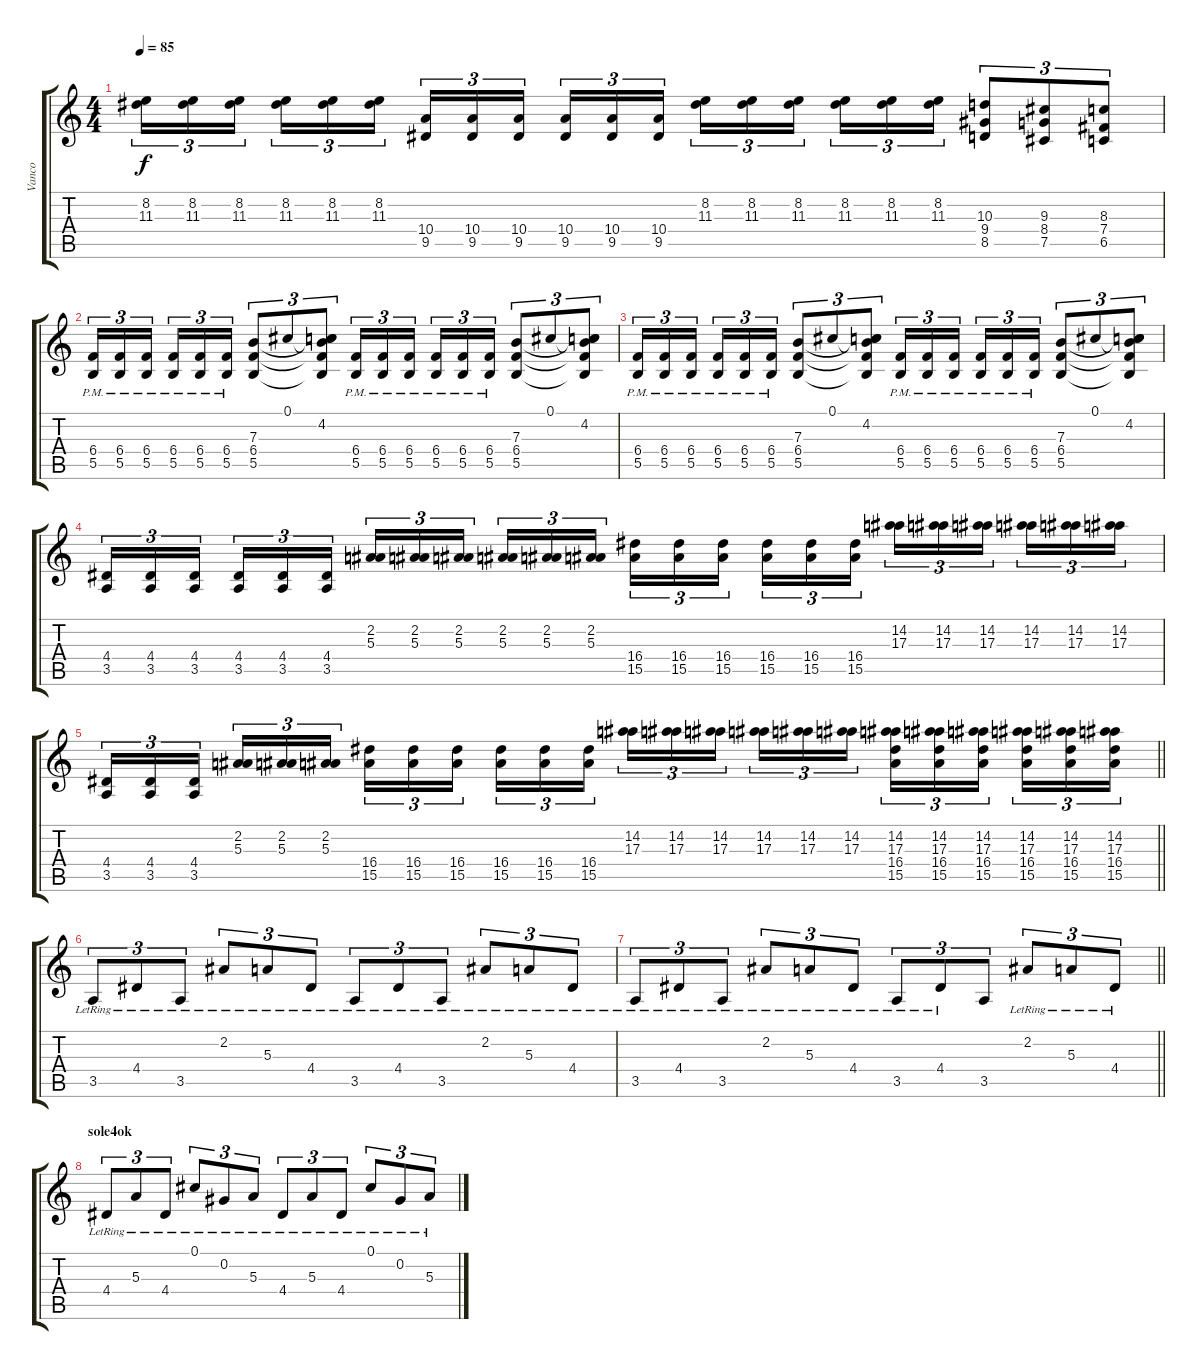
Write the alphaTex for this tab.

\track ("Vanco" "Vanco") {instrument overdrivenguitar}
\staff {score tabs}
\tuning (Db4 Ab3 E3 B2 Gb2 Db2) {hide}
\ts (4 4)
\tempo 85
\clef g2
\ks c
(8.2 11.3).16{tu (3 2) dy f} (8.2 11.3).16{tu (3 2)} (8.2 11.3).16{tu (3 2) beam splitsecondary} (8.2 11.3).16{tu (3 2)} (8.2 11.3).16{tu (3 2)} (8.2 11.3).16{tu (3 2)} (10.4 9.5).16{tu (3 2)} (10.4 9.5).16{tu (3 2)} (10.4 9.5).16{tu (3 2) beam splitsecondary} (10.4 9.5).16{tu (3 2)} (10.4 9.5).16{tu (3 2)} (10.4 9.5).16{tu (3 2)} (8.2 11.3).16{tu (3 2)} (8.2 11.3).16{tu (3 2)} (8.2 11.3).16{tu (3 2) beam splitsecondary} (8.2 11.3).16{tu (3 2)} (8.2 11.3).16{tu (3 2)} (8.2 11.3).16{tu (3 2)} (10.3 9.4 8.5).8{tu (3 2)} (9.3 8.4 7.5).8{tu (3 2)} (8.3 7.4 6.5).8{tu (3 2)} |
(6.4{pm} 5.5{pm}).16{tu (3 2)} (6.4{pm} 5.5{pm}).16{tu (3 2)} (6.4{pm} 5.5{pm}).16{tu (3 2) beam splitsecondary} (6.4{pm} 5.5{pm}).16{tu (3 2)} (6.4{pm} 5.5{pm}).16{tu (3 2)} (6.4{pm} 5.5{pm}).16{tu (3 2)} (7.3 6.4 5.5).8{tu (3 2)} 0.1.8{tu (3 2)} (0.1{t} 4.2 7.3{t} 6.4{t} 5.5{t}).8{tu (3 2)} (6.4{pm} 5.5{pm}).16{tu (3 2)} (6.4{pm} 5.5{pm}).16{tu (3 2)} (6.4{pm} 5.5{pm}).16{tu (3 2) beam splitsecondary} (6.4{pm} 5.5{pm}).16{tu (3 2)} (6.4{pm} 5.5{pm}).16{tu (3 2)} (6.4{pm} 5.5{pm}).16{tu (3 2)} (7.3 6.4 5.5).8{tu (3 2)} 0.1.8{tu (3 2)} (0.1{t} 4.2 7.3{t} 6.4{t} 5.5{t}).8{tu (3 2)} |
(6.4{pm} 5.5{pm}).16{tu (3 2)} (6.4{pm} 5.5{pm}).16{tu (3 2)} (6.4{pm} 5.5{pm}).16{tu (3 2) beam splitsecondary} (6.4{pm} 5.5{pm}).16{tu (3 2)} (6.4{pm} 5.5{pm}).16{tu (3 2)} (6.4{pm} 5.5{pm}).16{tu (3 2)} (7.3 6.4 5.5).8{tu (3 2)} 0.1.8{tu (3 2)} (0.1{t} 4.2 7.3{t} 6.4{t} 5.5{t}).8{tu (3 2)} (6.4{pm} 5.5{pm}).16{tu (3 2)} (6.4{pm} 5.5{pm}).16{tu (3 2)} (6.4{pm} 5.5{pm}).16{tu (3 2) beam splitsecondary} (6.4{pm} 5.5{pm}).16{tu (3 2)} (6.4{pm} 5.5{pm}).16{tu (3 2)} (6.4{pm} 5.5{pm}).16{tu (3 2)} (7.3 6.4 5.5).8{tu (3 2)} 0.1.8{tu (3 2)} (0.1{t} 4.2 7.3{t} 6.4{t} 5.5{t}).8{tu (3 2)} |
(4.4 3.5).16{tu (3 2)} (4.4 3.5).16{tu (3 2)} (4.4 3.5).16{tu (3 2) beam splitsecondary} (4.4 3.5).16{tu (3 2)} (4.4 3.5).16{tu (3 2)} (4.4 3.5).16{tu (3 2)} (2.2 5.3).16{tu (3 2)} (2.2 5.3).16{tu (3 2)} (2.2 5.3).16{tu (3 2) beam splitsecondary} (2.2 5.3).16{tu (3 2)} (2.2 5.3).16{tu (3 2)} (2.2 5.3).16{tu (3 2)} (16.4 15.5).16{tu (3 2)} (16.4 15.5).16{tu (3 2)} (16.4 15.5).16{tu (3 2) beam splitsecondary} (16.4 15.5).16{tu (3 2)} (16.4 15.5).16{tu (3 2)} (16.4 15.5).16{tu (3 2)} (14.2 17.3).16{tu (3 2)} (14.2 17.3).16{tu (3 2)} (14.2 17.3).16{tu (3 2) beam splitsecondary} (14.2 17.3).16{tu (3 2)} (14.2 17.3).16{tu (3 2)} (14.2 17.3).16{tu (3 2)} |
\barLineRight lightlight
(4.4 3.5).16{tu (3 2)} (4.4 3.5).16{tu (3 2)} (4.4 3.5).16{tu (3 2) beam splitsecondary} (2.2 5.3).16{tu (3 2)} (2.2 5.3).16{tu (3 2)} (2.2 5.3).16{tu (3 2)} (16.4 15.5).16{tu (3 2)} (16.4 15.5).16{tu (3 2)} (16.4 15.5).16{tu (3 2) beam splitsecondary} (16.4 15.5).16{tu (3 2)} (16.4 15.5).16{tu (3 2)} (16.4 15.5).16{tu (3 2)} (14.2 17.3).16{tu (3 2)} (14.2 17.3).16{tu (3 2)} (14.2 17.3).16{tu (3 2) beam splitsecondary} (14.2 17.3).16{tu (3 2)} (14.2 17.3).16{tu (3 2)} (14.2 17.3).16{tu (3 2)} (14.2 17.3 16.4 15.5).16{tu (3 2)} (14.2 17.3 16.4 15.5).16{tu (3 2)} (14.2 17.3 16.4 15.5).16{tu (3 2) beam splitsecondary} (14.2 17.3 16.4 15.5).16{tu (3 2)} (14.2 17.3 16.4 15.5).16{tu (3 2)} (14.2 17.3 16.4 15.5).16{tu (3 2)} |
3.5{lr}.8{tu (3 2)} 4.4{lr}.8{tu (3 2)} 3.5{lr}.8{tu (3 2)} 2.2{lr}.8{tu (3 2)} 5.3{lr}.8{tu (3 2)} 4.4{lr}.8{tu (3 2)} 3.5{lr}.8{tu (3 2)} 4.4{lr}.8{tu (3 2)} 3.5{lr}.8{tu (3 2)} 2.2{lr}.8{tu (3 2)} 5.3{lr}.8{tu (3 2)} 4.4{lr}.8{tu (3 2)} |
\barLineRight lightlight
3.5{lr}.8{tu (3 2)} 4.4{lr}.8{tu (3 2)} 3.5{lr}.8{tu (3 2)} 2.2{lr}.8{tu (3 2)} 5.3{lr}.8{tu (3 2)} 4.4{lr}.8{tu (3 2)} 3.5{lr}.8{tu (3 2)} 4.4{lr}.8{tu (3 2)} 3.5.8{tu (3 2)} 2.2{lr}.8{tu (3 2)} 5.3{lr}.8{tu (3 2)} 4.4{lr}.8{tu (3 2)} |
\section ("" "sole4ok")
4.4{lr}.8{tu (3 2)} 5.3{lr}.8{tu (3 2)} 4.4{lr}.8{tu (3 2)} 0.1{lr}.8{tu (3 2)} 0.2{lr}.8{tu (3 2)} 5.3{lr}.8{tu (3 2)} 4.4{lr}.8{tu (3 2)} 5.3{lr}.8{tu (3 2)} 4.4{lr}.8{tu (3 2)} 0.1{lr}.8{tu (3 2)} 0.2{lr}.8{tu (3 2)} 5.3{lr}.8{tu (3 2)}
